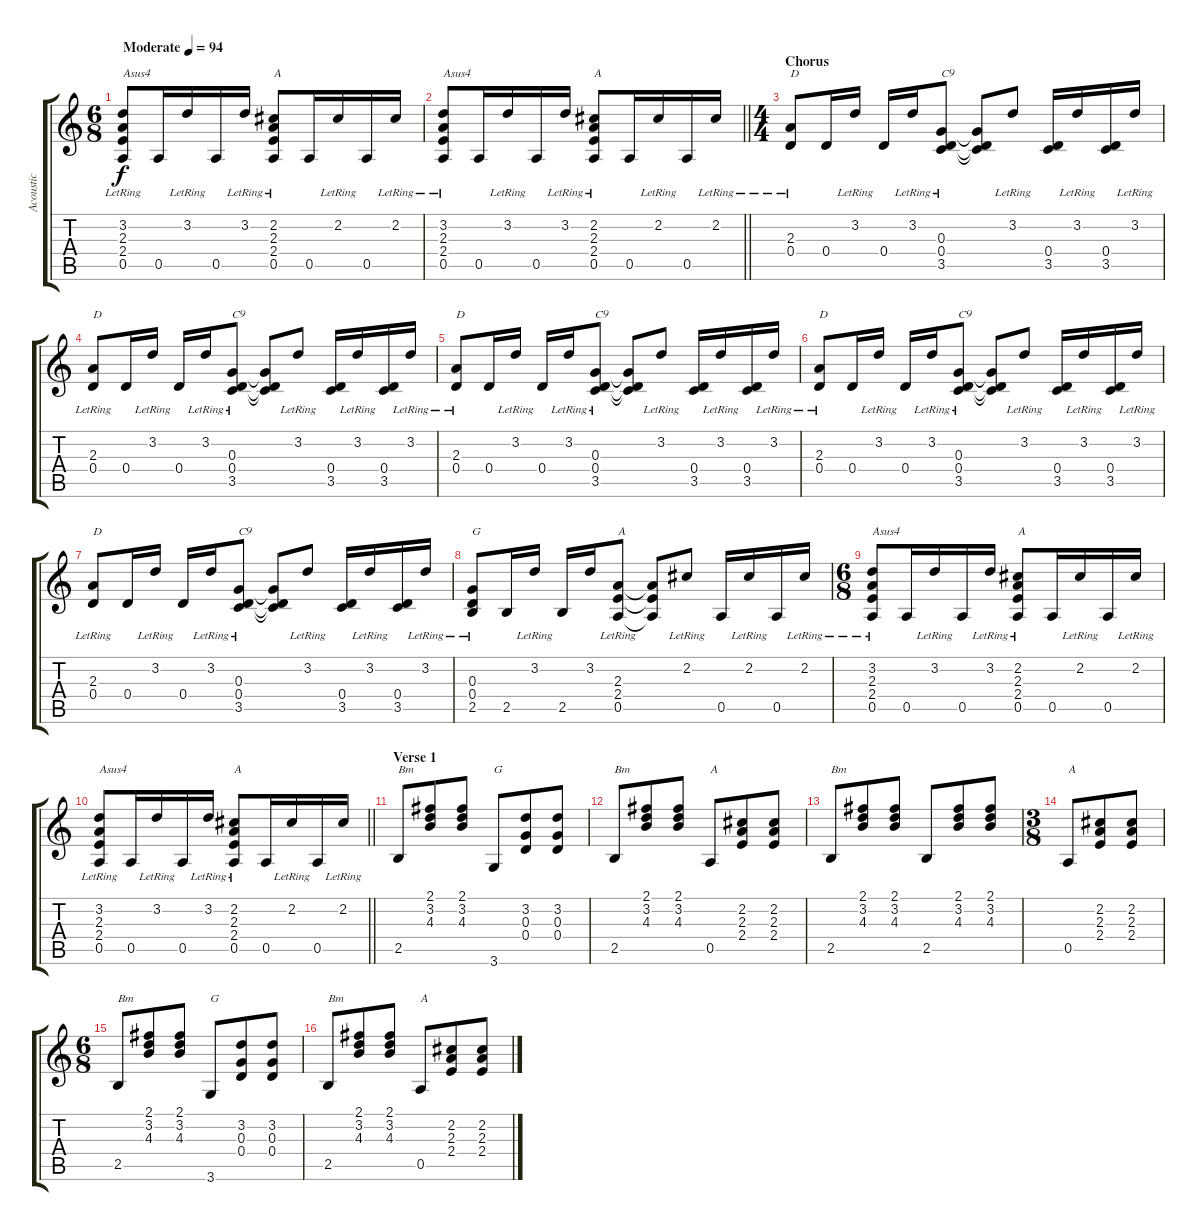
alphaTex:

\track ("Acoustic" "Acoustic") {instrument acousticguitarsteel}
\staff {score tabs}
\tuning (E4 B3 G3 D3 A2 E2) {hide}
\ts (6 8)
\tempo (94 "Moderate")
\clef g2
\ks c
(3.2 2.3{lr} 2.4 0.5).8{txt "Asus4" dy f instrument acousticguitarsteel} 0.5.16 3.2{lr}.16 0.5.16 3.2{lr}.16 (2.2 2.3{lr} 2.4 0.5).8{txt "A"} 0.5.16 2.2{lr}.16 0.5.16 2.2{lr}.16 |
\barLineRight lightlight
(3.2 2.3{lr} 2.4 0.5).8{txt "Asus4"} 0.5.16 3.2{lr}.16 0.5.16 3.2{lr}.16 (2.2 2.3{lr} 2.4 0.5).8{txt "A"} 0.5.16 2.2{lr}.16 0.5.16 2.2{lr}.16 |
\ts (4 4)
\section ("" "Chorus")
(2.3{lr} 0.4).8{txt "D"} 0.4.16 3.2{lr}.16 0.4.16 3.2{lr}.16 (0.3{lr} 0.4{lr} 3.5).8{txt "C9"} (0.3{t} 0.4{t} 3.5{t}).8 3.2{lr}.8 (0.4 3.5).16 3.2{lr}.16 (0.4 3.5).16 3.2{lr}.16 |
(2.3{lr} 0.4).8{txt "D"} 0.4.16 3.2{lr}.16 0.4.16 3.2{lr}.16 (0.3{lr} 0.4{lr} 3.5).8{txt "C9"} (0.3{t} 0.4{t} 3.5{t}).8 3.2{lr}.8 (0.4 3.5).16 3.2{lr}.16 (0.4 3.5).16 3.2{lr}.16 |
(2.3{lr} 0.4).8{txt "D"} 0.4.16 3.2{lr}.16 0.4.16 3.2{lr}.16 (0.3{lr} 0.4{lr} 3.5).8{txt "C9"} (0.3{t} 0.4{t} 3.5{t}).8 3.2{lr}.8 (0.4 3.5).16 3.2{lr}.16 (0.4 3.5).16 3.2{lr}.16 |
(2.3{lr} 0.4).8{txt "D"} 0.4.16 3.2{lr}.16 0.4.16 3.2{lr}.16 (0.3{lr} 0.4{lr} 3.5).8{txt "C9"} (0.3{t} 0.4{t} 3.5{t}).8 3.2{lr}.8 (0.4 3.5).16 3.2{lr}.16 (0.4 3.5).16 3.2{lr}.16 |
(2.3{lr} 0.4).8{txt "D"} 0.4.16 3.2{lr}.16 0.4.16 3.2{lr}.16 (0.3{lr} 0.4{lr} 3.5).8{txt "C9"} (0.3{t} 0.4{t} 3.5{t}).8 3.2{lr}.8 (0.4 3.5).16 3.2{lr}.16 (0.4 3.5).16 3.2{lr}.16 |
(0.3{lr} 0.4 2.5).8{txt "G"} 2.5.16 3.2{lr}.16 2.5.16 3.2.16 (2.3{lr} 2.4{lr} 0.5).8{txt "A"} (2.3{t} 2.4{t} 0.5{t}).8 2.2{lr}.8 0.5.16 2.2{lr}.16 0.5.16 2.2{lr}.16 |
\ts (6 8)
(3.2 2.3{lr} 2.4 0.5).8{txt "Asus4"} 0.5.16 3.2{lr}.16 0.5.16 3.2{lr}.16 (2.2 2.3{lr} 2.4 0.5).8{txt "A"} 0.5.16 2.2{lr}.16 0.5.16 2.2{lr}.16 |
\barLineRight lightlight
(3.2 2.3{lr} 2.4 0.5).8{txt "Asus4"} 0.5.16 3.2{lr}.16 0.5.16 3.2{lr}.16 (2.2 2.3{lr} 2.4 0.5).8{txt "A"} 0.5.16 2.2{lr}.16 0.5.16 2.2{lr}.16 |
\section ("" "Verse 1")
2.5.8{txt "Bm"} (2.1 3.2 4.3).8 (2.1 3.2 4.3).8 3.6.8{txt "G"} (3.2 0.3 0.4).8 (3.2 0.3 0.4).8 |
2.5.8{txt "Bm"} (2.1 3.2 4.3).8 (2.1 3.2 4.3).8 0.5.8{txt "A"} (2.2 2.3 2.4).8 (2.2 2.3 2.4).8 |
2.5.8{txt "Bm"} (2.1 3.2 4.3).8 (2.1 3.2 4.3).8 2.5.8 (2.1 3.2 4.3).8 (2.1 3.2 4.3).8 |
\ts (3 8)
0.5.8{txt "A"} (2.2 2.3 2.4).8 (2.2 2.3 2.4).8 |
\ts (6 8)
2.5.8{txt "Bm"} (2.1 3.2 4.3).8 (2.1 3.2 4.3).8 3.6.8{txt "G"} (3.2 0.3 0.4).8 (3.2 0.3 0.4).8 |
2.5.8{txt "Bm"} (2.1 3.2 4.3).8 (2.1 3.2 4.3).8 0.5.8{txt "A"} (2.2 2.3 2.4).8 (2.2 2.3 2.4).8
